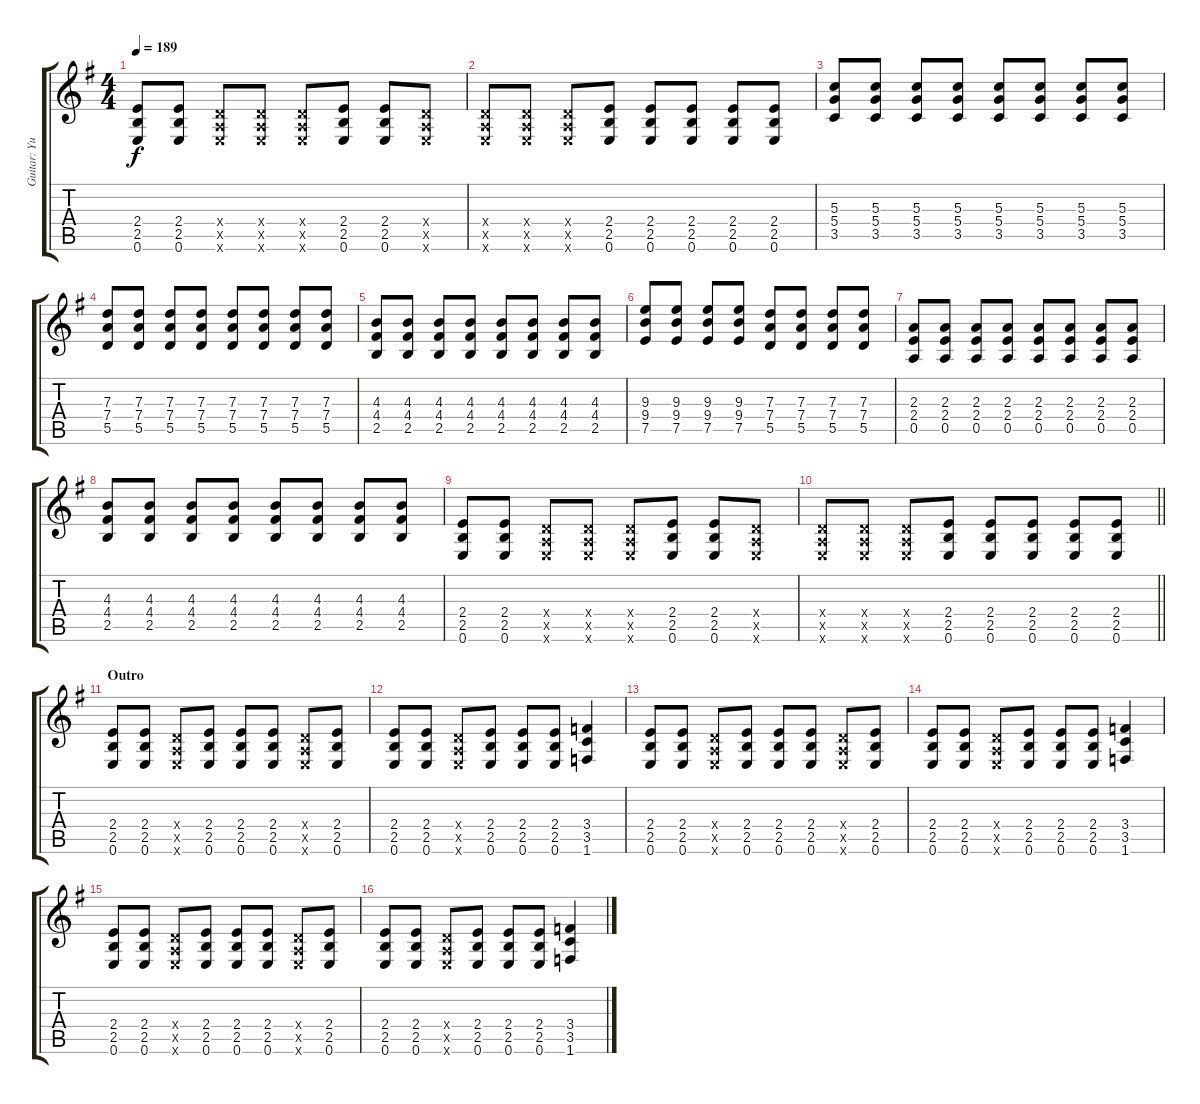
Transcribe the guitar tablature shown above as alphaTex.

\track ("Guitar: Yui Hirasawa" "Guitar: Yu") {instrument overdrivenguitar}
\staff {score tabs}
\tuning (E4 B3 G3 D3 A2 E2) {hide}
\ts (4 4)
\tempo 189
\clef g2
\ks g
(2.4 2.5 0.6).8{dy f} (2.4 2.5 0.6).8 (0.4{x} 0.5{x} 0.6{x}).8 (0.4{x} 0.5{x} 0.6{x}).8 (0.4{x} 0.5{x} 0.6{x}).8 (2.4 2.5 0.6).8 (2.4 2.5 0.6).8 (0.4{x} 0.5{x} 0.6{x}).8 |
(0.4{x} 0.5{x} 0.6{x}).8 (0.4{x} 0.5{x} 0.6{x}).8 (0.4{x} 0.5{x} 0.6{x}).8 (2.4 2.5 0.6).8 (2.4 2.5 0.6).8 (2.4 2.5 0.6).8 (2.4 2.5 0.6).8 (2.4 2.5 0.6).8 |
(5.3 5.4 3.5).8 (5.3 5.4 3.5).8 (5.3 5.4 3.5).8 (5.3 5.4 3.5).8 (5.3 5.4 3.5).8 (5.3 5.4 3.5).8 (5.3 5.4 3.5).8 (5.3 5.4 3.5).8 |
(7.3 7.4 5.5).8 (7.3 7.4 5.5).8 (7.3 7.4 5.5).8 (7.3 7.4 5.5).8 (7.3 7.4 5.5).8 (7.3 7.4 5.5).8 (7.3 7.4 5.5).8 (7.3 7.4 5.5).8 |
(4.3 4.4 2.5).8 (4.3 4.4 2.5).8 (4.3 4.4 2.5).8 (4.3 4.4 2.5).8 (4.3 4.4 2.5).8 (4.3 4.4 2.5).8 (4.3 4.4 2.5).8 (4.3 4.4 2.5).8 |
(9.3 9.4 7.5).8 (9.3 9.4 7.5).8 (9.3 9.4 7.5).8 (9.3 9.4 7.5).8 (7.3 7.4 5.5).8 (7.3 7.4 5.5).8 (7.3 7.4 5.5).8 (7.3 7.4 5.5).8 |
(2.3 2.4 0.5).8 (2.3 2.4 0.5).8 (2.3 2.4 0.5).8 (2.3 2.4 0.5).8 (2.3 2.4 0.5).8 (2.3 2.4 0.5).8 (2.3 2.4 0.5).8 (2.3 2.4 0.5).8 |
(4.3 4.4 2.5).8 (4.3 4.4 2.5).8 (4.3 4.4 2.5).8 (4.3 4.4 2.5).8 (4.3 4.4 2.5).8 (4.3 4.4 2.5).8 (4.3 4.4 2.5).8 (4.3 4.4 2.5).8 |
(2.4 2.5 0.6).8 (2.4 2.5 0.6).8 (0.4{x} 0.5{x} 0.6{x}).8 (0.4{x} 0.5{x} 0.6{x}).8 (0.4{x} 0.5{x} 0.6{x}).8 (2.4 2.5 0.6).8 (2.4 2.5 0.6).8 (0.4{x} 0.5{x} 0.6{x}).8 |
\barLineRight lightlight
(0.4{x} 0.5{x} 0.6{x}).8 (0.4{x} 0.5{x} 0.6{x}).8 (0.4{x} 0.5{x} 0.6{x}).8 (2.4 2.5 0.6).8 (2.4 2.5 0.6).8 (2.4 2.5 0.6).8 (2.4 2.5 0.6).8 (2.4 2.5 0.6).8 |
\section ("" "Outro")
(2.4 2.5 0.6).8 (2.4 2.5 0.6).8 (0.4{x} 0.5{x} 0.6{x}).8 (2.4 2.5 0.6).8 (2.4 2.5 0.6).8 (2.4 2.5 0.6).8 (0.4{x} 0.5{x} 0.6{x}).8 (2.4 2.5 0.6).8 |
(2.4 2.5 0.6).8 (2.4 2.5 0.6).8 (0.4{x} 0.5{x} 0.6{x}).8 (2.4 2.5 0.6).8 (2.4 2.5 0.6).8 (2.4 2.5 0.6).8 (3.4 3.5 1.6).4 |
(2.4 2.5 0.6).8 (2.4 2.5 0.6).8 (0.4{x} 0.5{x} 0.6{x}).8 (2.4 2.5 0.6).8 (2.4 2.5 0.6).8 (2.4 2.5 0.6).8 (0.4{x} 0.5{x} 0.6{x}).8 (2.4 2.5 0.6).8 |
(2.4 2.5 0.6).8 (2.4 2.5 0.6).8 (0.4{x} 0.5{x} 0.6{x}).8 (2.4 2.5 0.6).8 (2.4 2.5 0.6).8 (2.4 2.5 0.6).8 (3.4 3.5 1.6).4 |
(2.4 2.5 0.6).8 (2.4 2.5 0.6).8 (0.4{x} 0.5{x} 0.6{x}).8 (2.4 2.5 0.6).8 (2.4 2.5 0.6).8 (2.4 2.5 0.6).8 (0.4{x} 0.5{x} 0.6{x}).8 (2.4 2.5 0.6).8 |
(2.4 2.5 0.6).8 (2.4 2.5 0.6).8 (0.4{x} 0.5{x} 0.6{x}).8 (2.4 2.5 0.6).8 (2.4 2.5 0.6).8 (2.4 2.5 0.6).8 (3.4 3.5 1.6).4
